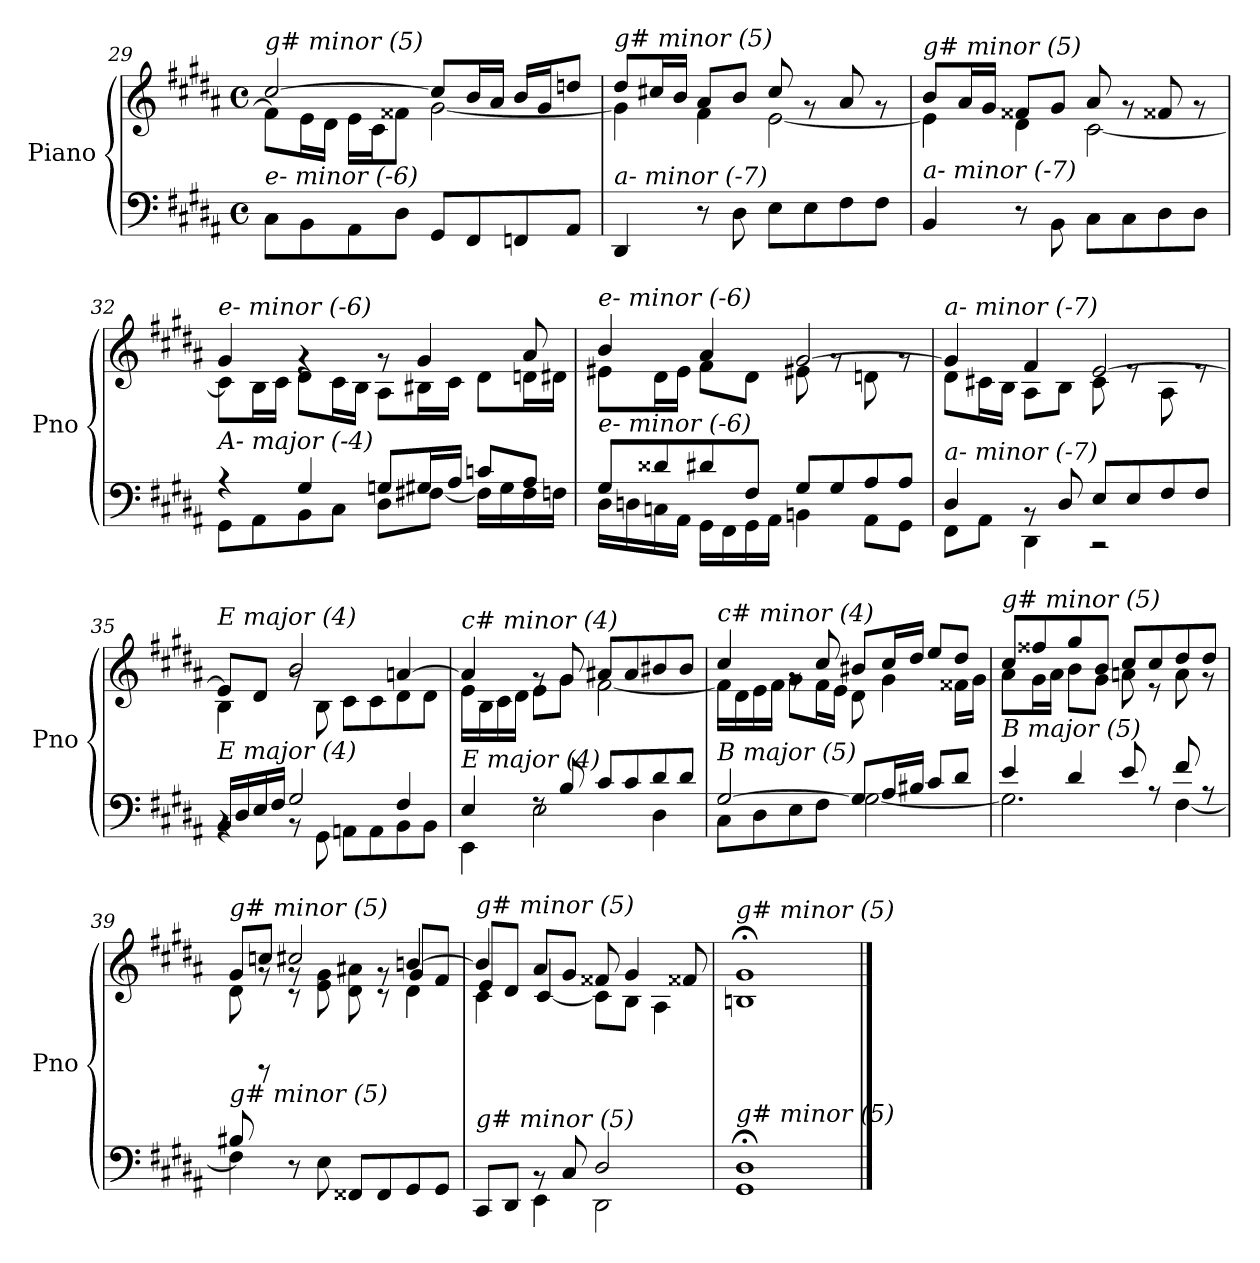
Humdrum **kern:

**kern	**kern
*part1	*part1
*staff2	*staff1
*I"Piano	*
*I'Pno	*
!!LO:LB:g=z
*clefF4	*clefG2
*k[f#c#g#d#a#]	*k[f#c#g#d#a#]
*M4/4	*M4/4
*met(c)	*met(c)
=29	=29
*	*^
!	!LO:TX:i:t=g# minor (5)	!
!LO:TX:i:t=e- minor (-6)	!	!
8C#\L	[2cc#/	8f#\L]
8BB\	.	16e\L
.	.	16d#\JJ
8AA#\	.	16e\LL
.	.	16c#\J
8D#\J	.	8f##X\J
8GG#/L	8cc#/L]	[2g#\
8FF#/	16b/L	.
.	16a#/JJ	.
8FFni/	16b/LL	.
.	16g#/J	.
8AA#/J	8ddni/J	.
!!LO:LB:g=z	!!
=30	=30	=30
!	!LO:TX:i:t=g# minor (5)	!
!LO:TX:i:t=a- minor (-7)	!	!
4DD#/	8dd#/L	4g#\]
.	16cc#X/L	.
.	16b/JJ	.
8r	8a#/L	4f#\
8D#\	8b/J	.
8E\L	8cc#/	[2e\
8E\	8rg	.
8F#\	8a#/	.
8F#\J	8rg	.
=31	=31	=31
!	!LO:TX:i:t=g# minor (5)	!
!LO:TX:i:t=a- minor (-7)	!	!
4BB/	8b/L	4e\]
.	16a#/L	.
.	16g#/JJ	.
8r	8f##X/L	4d#\
8BB\	8g#/J	.
8C#\L	8a#/	[2c#\
8C#\	8rg	.
8D#\	8f##X/	.
8D#\J	8rg	.
=32	=32	=32
*^	*	*
!	!	!LO:TX:i:t=e- minor (-6)	!
!LO:TX:i:t=A- major (-4)	!	!	!
4r	8GG#\L	4g#/	8c#\L]
.	8AA#\	.	16B\L
.	.	.	16c#\JJ
4G#/	8BB\	4rg	8d#\L
.	8C#\J	.	16c#\L
.	.	.	16B\JJ
8Gni/L	8D#\L	8rg	8A#\L
16G#/L	[8F#X\J	4g#/	16B#X\L
16A#/JJ	.	.	16c#\JJ
8cni/L	16F#\LL]	.	8d#\L
.	16G#\	.	.
8A#/J	16F#\	8a#/	16dni\L
.	16Fni\JJ	.	16d#\JJ
!!LO:LB:g=z	!!
=33	=33	=33	=33
!	!	!LO:TX:i:t=e- minor (-6)	!
!LO:TX:i:t=e- minor (-6)	!	!	!
8G#/L	16D#\LL	4b/	8e#X\L
.	16Dni\	.	.
8d##Xi/	16Cni\	.	16d#\L
.	16AA#\JJ	.	16e#\JJ
8d#/	16GG#\LL	4a#/	8f#\L
.	16FF#\	.	.
8F#/J	16GG#\	.	8d#\J
.	16AA#\JJ	.	.
8G#/L	4BBn\	[2g#/	8e#X\
8G#/	.	.	8rg
8A#/	8AA#\L	.	8dni\
8A#/J	8GG#\J	.	8rg
=34	=34	=34	=34
!	!	!LO:TX:i:t=a- minor (-7)	!
!LO:TX:i:t=a- minor (-7)	!	!	!
4D#/	8FF#\L	4g#/]	8d#\L
.	8AA#\J	.	16c#X\L
.	.	.	16B\JJ
8rBB	4DD#\	4f#/	8A#\L
8D#/	.	.	8B\J
8E/L	2r	[2e/	8c#\
8E/	.	.	8re
8F#/	.	.	8A#\
8F#/J	.	.	8re
=35	=35	=35	=35
!	!	!LO:TX:i:t=E major (4)	!
!LO:TX:i:t=E major (4)	!	!	!
16BB/LL	4rBB	8e/L]	4B\
16D#/	.	.	.
16E/	.	8d#/J	.
16F#/JJ	.	.	.
2G#/	8rBB	2b/	8rg
.	8GG#\	.	8B\
.	8AAn\L	.	8c#\L
.	8AA\	.	8c#\
4F#/	8BB\	[4an/	8d#\
.	8BB\J	.	8d#\J
!!LO:LB:g=z	!!
=36	=36	=36	=36
!	!	!LO:TX:i:t=c# minor (4)	!
!LO:TX:i:t=E major (4)	!	!	!
4E/	4EE\	4a/]	16e\LL
.	.	.	16B\
.	.	.	16c#\
.	.	.	16d#\JJ
8rF	2E\	8rg	8e\L
8B/	.	8g#/	8g#\J
8c#/L	.	8a#X/L	[2f#\
8c#/	.	8a#/	.
8d#/	4D#\	8b#X/	.
8d#/J	.	8b#/J	.
=37	=37	=37	=37
!	!	!LO:TX:i:t=c# minor (4)	!
!LO:TX:i:t=B major (5)	!	!	!
[2G#/	8C#\L	4cc#/	16f#\LL]
.	.	.	16d#\
.	8D#\	.	16e\
.	.	.	16f#\JJ
.	8E\	8rg	8g#\L
.	8F#\J	8cc#/	16f#\L
.	.	.	16e\JJ
8G#/L]	[2G#\	8b#X/L	8d#\
16A#/L	.	16cc#/L	4g#\
16B#X/JJ	.	16dd#/JJ	.
8c#/L	.	8ee/L	.
8d#/J	.	8dd#/J	16f##X\LL
.	.	.	16g#\JJ
=38	=38	=38	=38
!	!	!LO:TX:i:t=g# minor (5)	!
!LO:TX:i:t=B major (5)	!	!	!
4e/	2.G#\]	8cc#/L	8a#\L
.	.	8ff##X/	16g#\L
.	.	.	16a#\JJ
4d#/	.	8gg#/	8b\L
.	.	8b/J	8g#\J
8e/	.	8cc#/L	8an\
8rA	.	8cc#/	8r
8f#/	[4F#\	8dd#/	8a\
8rA	.	8dd#/J	8r
!!LO:PB:g=z
=39	=39	=39	=39
*	*^	*^	*^
!	!	!	!LO:TX:i:t=g# minor (5)	!	!	!
!LO:TX:i:t=g# minor (5)	!	!	!	!	!	!
8B#X/	4ryy	4F#\]	8g#/L	8d#\	8ryy	4ryy
4ryy	.	.	8ccni/J	8rg	8rCC	.
.	8r	2.ryy	2cc#/	8rg	8rc	2.ryy
4ryy	8E\	.	.	8e\ 8g#\	4ryy	.
.	8FF##X/L	.	.	8d#\ 8a#X\	.	.
4.ryy	8FF##/	.	.	8rg	8rc	.
.	8GG#/	.	[4bn/	4d#\	8g#/L	.
.	8GG#/J	.	.	.	8f#/J	.
=40	=40	=40	=40	=40	=40	=40
!	!	!	!LO:TX:i:t=g# minor (5)	!	!	!
!LO:TX:i:t=g# minor (5)	!	!	!	!	!	!
4ryy	8CC#/L	4ryy	4b/]	4c#\	8e/L	4ryy
.	8DD#/J	.	.	.	8d#/J	.
2.ryy	8rBB	4EE\	8a#/L	[4c#/	2.ryy	2.ryy
.	8C#/	.	8g#/J	.	.	.
.	2D#/	2DD#\	8f##X/	8c#\L]	.	.
.	.	.	4g#/	8B\J	.	.
.	.	.	.	4A#\	.	.
.	.	.	8f##X/	.	.	.
*v	*v	*v	*	*	*	*
*	*v	*v	*v	*v
=41	=41
!	!LO:TX:i:t=g# minor (5)
!LO:TX:i:t=g# minor (5)	!
1GG#; 1D#;	1Bn;< 1g#;<
==	==
*-	*-
